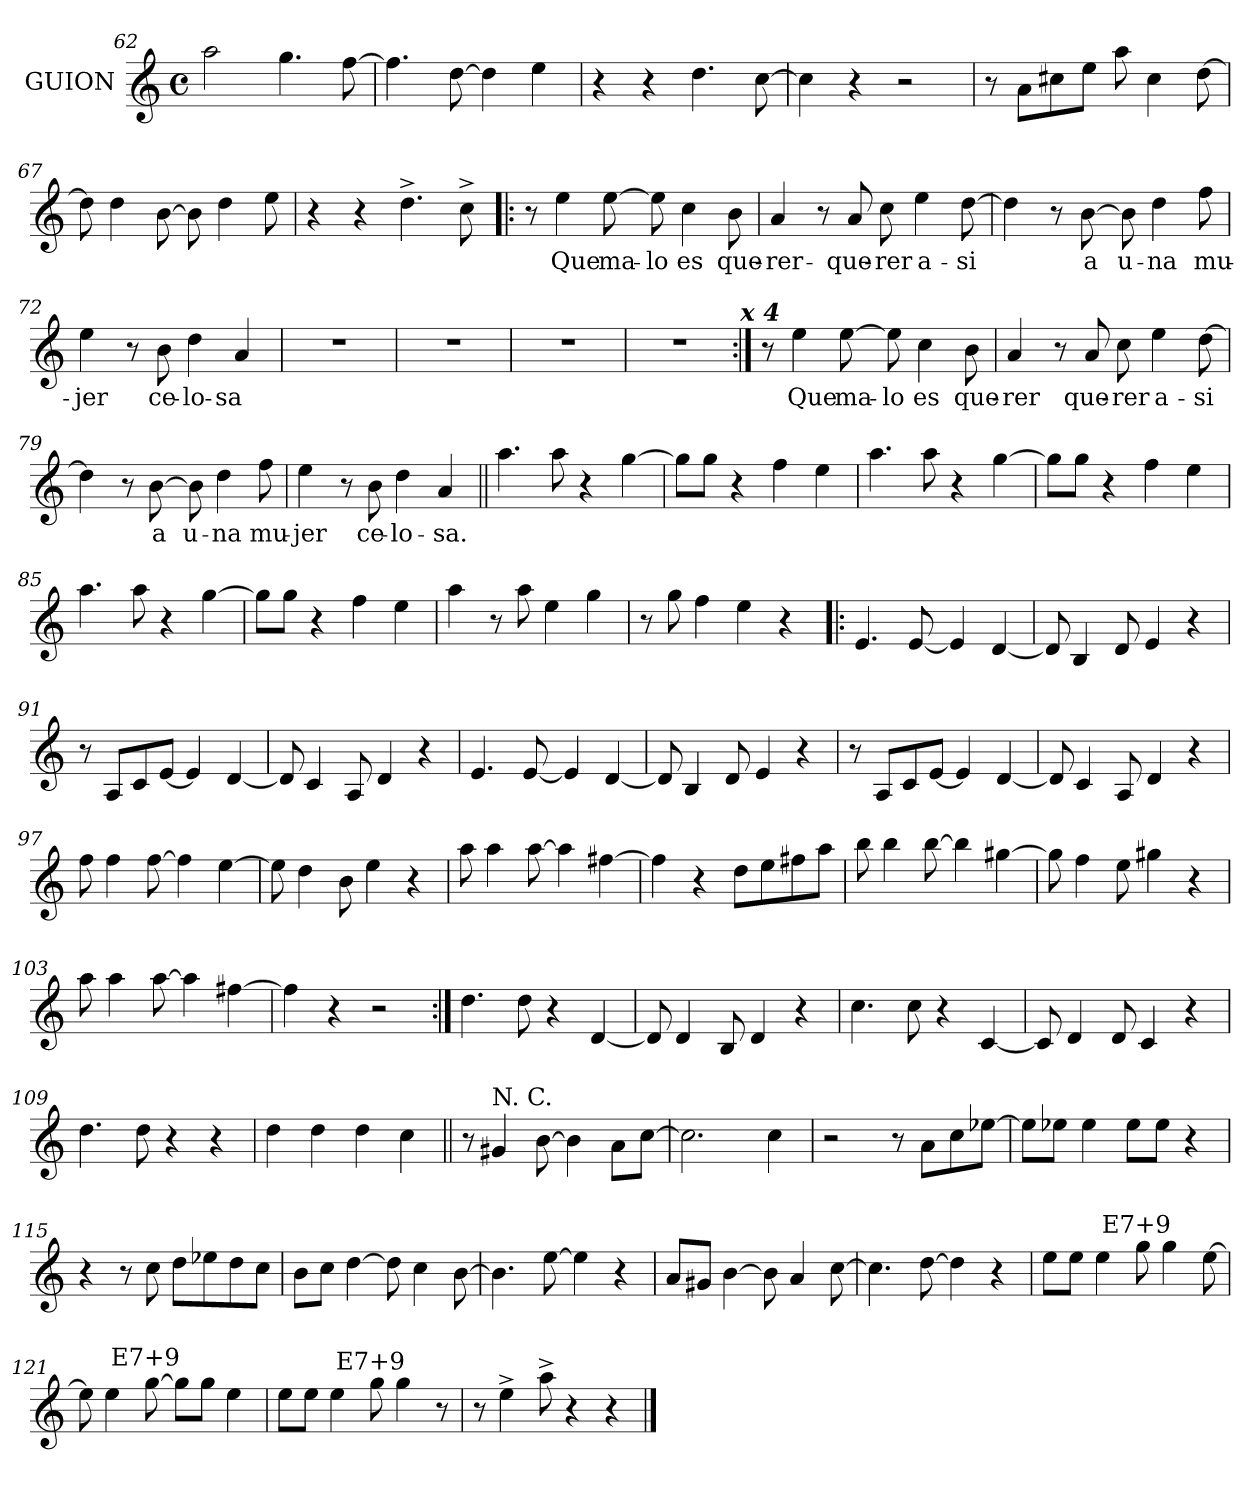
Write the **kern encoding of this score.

**kern	**text
*part1	*part1
*staff1	*staff1
*I"GUION	*
*clefG2	*
*k[]	*
*C:	*
*M4/4	*
*met(c)	*
=62X	=62X
2aa\	.
4.gg\	.
[8ff\	.
!!LO:LB:g=z
=63X	=63X
4.ff\]	.
[8dd\	.
4dd\]	.
4ee\	.
=64X	=64X
4r	.
4r	.
4.dd\	.
[8cc\	.
=65X	=65X
4cc\]	.
4r	.
2r	.
=66X	=66X
8r	.
8a\L	.
8cc#X\	.
8ee\J	.
8aa\	.
4cc#\	.
[8dd\	.
=67X	=67X
8dd\]	.
4dd\	.
[8b\	.
8b\]	.
4dd\	.
8ee\	.
=68X	=68X
4r	.
4r	.
4.dd^>\	.
8cc^>\	.
!!LO:LB:g=z
=69X!|:	=69X!|:
8r	.
!	!LO:LY:b
4ee\	Que
!	!LO:LY:b
[8ee\	ma-
!	!LO:LY:b
8ee\]	-lo
!	!LO:LY:b
4cc\	es
!	!LO:LY:b
8b\	que-
=70X	=70X
!	!LO:LY:b
4a/	-rer-
8r	.
!	!LO:LY:b
8a/	-que-
!	!LO:LY:b
8cc\	-rer
!	!LO:LY:b
4ee\	a-
!	!LO:LY:b
[8dd\	-si
=71X	=71X
4dd\]	.
8r	.
!	!LO:LY:b
[8b\	a
!	!LO:LY:b
8b\]	u-
!	!LO:LY:b
4dd\	-na
!	!LO:LY:b
8ff\	mu-
=72X	=72X
!	!LO:LY:b
4ee\	-jer
8r	.
!	!LO:LY:b
8b\	ce-
!	!LO:LY:b
4dd\	-lo-
!	!LO:LY:b
4a/	-sa
=73X	=73X
1r	.
=74X	=74X
1r	.
=75X	=75X
1r	.
=76X	=76X
1r	.
!LO:TX:a:Bi:t=x 4	!
!!LO:LB:g=z
=77X:|!	=77X:|!
8r	.
!	!LO:LY:b
4ee\	Que
!	!LO:LY:b
[8ee\	ma-
!	!LO:LY:b
8ee\]	-lo
!	!LO:LY:b
4cc\	es
!	!LO:LY:b
8b\	que-
=78X	=78X
!	!LO:LY:b
4a/	-rer
8r	.
!	!LO:LY:b
8a/	que-
!	!LO:LY:b
8cc\	-rer
!	!LO:LY:b
4ee\	a-
!	!LO:LY:b
[8dd\	-si
=79X	=79X
4dd\]	.
8r	.
!	!LO:LY:b
[8b\	a
!	!LO:LY:b
8b\]	u-
!	!LO:LY:b
4dd\	-na
!	!LO:LY:b
8ff\	mu-
=80X	=80X
!	!LO:LY:b
4ee\	-jer
8r	.
!	!LO:LY:b
8b\	ce-
!	!LO:LY:b
4dd\	-lo-
!	!LO:LY:b
4a/	-sa.
=81X||	=81X||
4.aa\	.
8aa\	.
4r	.
[4gg\	.
=82X	=82X
8gg\L]	.
8gg\J	.
4r	.
4ff\	.
4ee\	.
!!LO:LB:g=z
=83X	=83X
4.aa\	.
8aa\	.
4r	.
[4gg\	.
=84X	=84X
8gg\L]	.
8gg\J	.
4r	.
4ff\	.
4ee\	.
=85X	=85X
4.aa\	.
8aa\	.
4r	.
[4gg\	.
=86X	=86X
8gg\L]	.
8gg\J	.
4r	.
4ff\	.
4ee\	.
=87X	=87X
4aa\	.
8r	.
8aa\	.
4ee\	.
4gg\	.
=88X	=88X
8r	.
8gg\	.
4ff\	.
4ee\	.
4r	.
!!LO:LB:g=z
=89X!|:	=89X!|:
4.e/	.
[8e/	.
4e/]	.
[4d/	.
=90X	=90X
8d/]	.
4B/	.
8d/	.
4e/	.
4r	.
=91X	=91X
8r	.
8A/L	.
8c/	.
[8e/J	.
4e/]	.
[4d/	.
=92X	=92X
8d/]	.
4c/	.
8A/	.
4d/	.
4r	.
=93X	=93X
4.e/	.
[8e/	.
4e/]	.
[4d/	.
=94X	=94X
8d/]	.
4B/	.
8d/	.
4e/	.
4r	.
!!LO:LB:g=z
=95X	=95X
8r	.
8A/L	.
8c/	.
[8e/J	.
4e/]	.
[4d/	.
=96X	=96X
8d/]	.
4c/	.
8A/	.
4d/	.
4r	.
=97X	=97X
8ff\	.
4ff\	.
[8ff\	.
4ff\]	.
[4ee\	.
=98X	=98X
8ee\]	.
4dd\	.
8b\	.
4ee\	.
4r	.
=99X	=99X
8aa\	.
4aa\	.
[8aa\	.
4aa\]	.
[4ff#X\	.
!!LO:LB:g=z
=100X	=100X
4ff#\]	.
4r	.
8dd\L	.
8ee\	.
8ff#X\	.
8aa\J	.
=101X	=101X
8bb\	.
4bb\	.
[8bb\	.
4bb\]	.
[4gg#X\	.
=102X	=102X
8gg#\]	.
4ff\	.
8ee\	.
4gg#X\	.
4r	.
=103X	=103X
8aa\	.
4aa\	.
[8aa\	.
4aa\]	.
[4ff#X\	.
=104X	=104X
4ff#\]	.
4r	.
2r	.
!!LO:LB:g=z
=105X:|!	=105X:|!
4.dd\	.
8dd\	.
4r	.
[4d/	.
=106X	=106X
8d/]	.
4d/	.
8B/	.
4d/	.
4r	.
=107X	=107X
4.cc\	.
8cc\	.
4r	.
[4c/	.
=108X	=108X
8c/]	.
4d/	.
8d/	.
4c/	.
4r	.
=109X	=109X
4.dd\	.
8dd\	.
4r	.
4r	.
=110X	=110X
4dd\	.
4dd\	.
4dd\	.
4cc\	.
!!LO:LB:g=z
=111X||	=111X||
8r	.
!LO:TX:a:t=N. C.	!
4g#X/	.
[8b\	.
4b\]	.
8a\L	.
[8cc\J	.
=112X	=112X
2.cc\]	.
4cc\	.
=113X	=113X
2r	.
8r	.
8a\L	.
8cc\	.
[8ee-X\J	.
=114X	=114X
8ee-\L]	.
8ee-X\J	.
4ee-\	.
8ee-\L	.
8ee-\J	.
4r	.
=115X	=115X
4r	.
8r	.
8cc\	.
8dd\L	.
8ee-X\	.
8dd\	.
8cc\J	.
=116X	=116X
8b\L	.
8cc\J	.
[4dd\	.
8dd\]	.
4cc\	.
[8b\	.
=117X	=117X
4.b\]	.
[8ee\	.
4ee\]	.
4r	.
!!LO:LB:g=z
=118X	=118X
8a/L	.
8g#X/J	.
[4b\	.
8b\]	.
4a/	.
[8cc\	.
=119X	=119X
4.cc\]	.
[8dd\	.
4dd\]	.
4r	.
=120X	=120X
8ee\L	.
8ee\J	.
4ee\	.
!LO:TX:a:cj:t=E7+9	!
8gg\	.
4gg\	.
[8ee\	.
=121X	=121X
8ee\]	.
4ee\	.
!LO:TX:a:cj:t=E7+9	!
[8gg\	.
8gg\L]	.
8gg\J	.
4ee\	.
=122X	=122X
8ee\L	.
8ee\J	.
4ee\	.
!LO:TX:a:cj:t=E7+9	!
8gg\	.
4gg\	.
8r	.
=123X	=123X
8r	.
4ee^>\	.
8aa^>\	.
4r	.
4r	.
==	==
*-	*-
